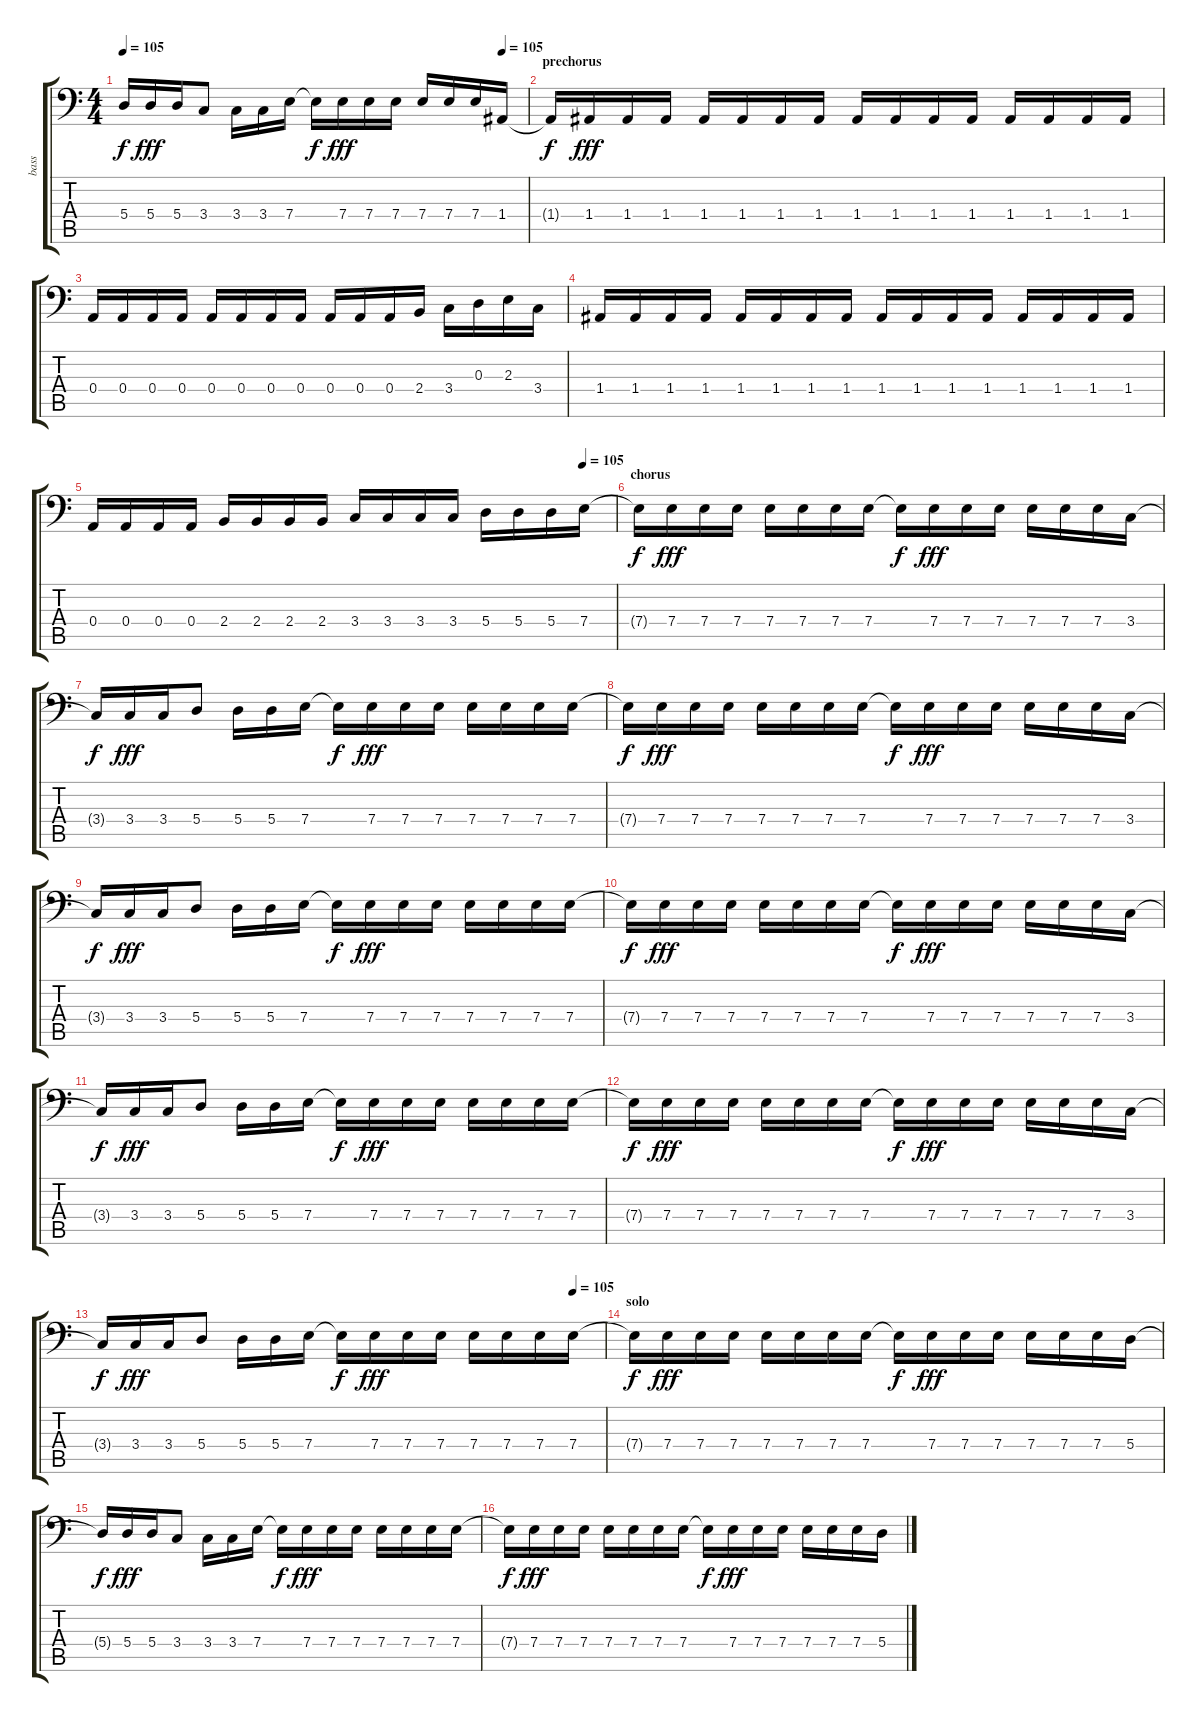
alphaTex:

\track ("bass" "bass") {instrument electricbassfinger}
\staff {score tabs}
\tuning (C3 G2 D2 A1 E1 B0) {hide}
\ts (4 4)
\tempo 105
\tempo (105 0.9375)
\clef f4
\ks c
5.4{t}.16{dy f} 5.4.16{dy fff} 5.4.16 3.4.8 3.4.16 3.4.16 7.4.16 7.4{t}.16{dy f} 7.4.16{dy fff} 7.4.16 7.4.16 7.4.16 7.4.16 7.4.16 1.4.16 |
\section ("" "prechorus")
1.4{t}.16{dy f} 1.4.16{dy fff} 1.4.16 1.4.16 1.4.16 1.4.16 1.4.16 1.4.16 1.4.16 1.4.16 1.4.16 1.4.16 1.4.16 1.4.16 1.4.16 1.4.16 |
0.4.16 0.4.16 0.4.16 0.4.16 0.4.16 0.4.16 0.4.16 0.4.16 0.4.16 0.4.16 0.4.16 2.4.16 3.4.16 0.3.16 2.3.16 3.4.16 |
1.4.16 1.4.16 1.4.16 1.4.16 1.4.16 1.4.16 1.4.16 1.4.16 1.4.16 1.4.16 1.4.16 1.4.16 1.4.16 1.4.16 1.4.16 1.4.16 |
\tempo (105 0.9375)
0.4.16 0.4.16 0.4.16 0.4.16 2.4.16 2.4.16 2.4.16 2.4.16 3.4.16 3.4.16 3.4.16 3.4.16 5.4.16 5.4.16 5.4.16 7.4.16 |
\section ("" "chorus")
7.4{t}.16{dy f} 7.4.16{dy fff} 7.4.16 7.4.16 7.4.16 7.4.16 7.4.16 7.4.16 7.4{t}.16{dy f} 7.4.16{dy fff} 7.4.16 7.4.16 7.4.16 7.4.16 7.4.16 3.4.16 |
3.4{t}.16{dy f} 3.4.16{dy fff} 3.4.16 5.4.8 5.4.16 5.4.16 7.4.16 7.4{t}.16{dy f} 7.4.16{dy fff} 7.4.16 7.4.16 7.4.16 7.4.16 7.4.16 7.4.16 |
7.4{t}.16{dy f} 7.4.16{dy fff} 7.4.16 7.4.16 7.4.16 7.4.16 7.4.16 7.4.16 7.4{t}.16{dy f} 7.4.16{dy fff} 7.4.16 7.4.16 7.4.16 7.4.16 7.4.16 3.4.16 |
3.4{t}.16{dy f} 3.4.16{dy fff} 3.4.16 5.4.8 5.4.16 5.4.16 7.4.16 7.4{t}.16{dy f} 7.4.16{dy fff} 7.4.16 7.4.16 7.4.16 7.4.16 7.4.16 7.4.16 |
7.4{t}.16{dy f} 7.4.16{dy fff} 7.4.16 7.4.16 7.4.16 7.4.16 7.4.16 7.4.16 7.4{t}.16{dy f} 7.4.16{dy fff} 7.4.16 7.4.16 7.4.16 7.4.16 7.4.16 3.4.16 |
3.4{t}.16{dy f} 3.4.16{dy fff} 3.4.16 5.4.8 5.4.16 5.4.16 7.4.16 7.4{t}.16{dy f} 7.4.16{dy fff} 7.4.16 7.4.16 7.4.16 7.4.16 7.4.16 7.4.16 |
7.4{t}.16{dy f} 7.4.16{dy fff} 7.4.16 7.4.16 7.4.16 7.4.16 7.4.16 7.4.16 7.4{t}.16{dy f} 7.4.16{dy fff} 7.4.16 7.4.16 7.4.16 7.4.16 7.4.16 3.4.16 |
\tempo (105 0.9375)
3.4{t}.16{dy f} 3.4.16{dy fff} 3.4.16 5.4.8 5.4.16 5.4.16 7.4.16 7.4{t}.16{dy f} 7.4.16{dy fff} 7.4.16 7.4.16 7.4.16 7.4.16 7.4.16 7.4.16 |
\section ("" "solo")
7.4{t}.16{dy f} 7.4.16{dy fff} 7.4.16 7.4.16 7.4.16 7.4.16 7.4.16 7.4.16 7.4{t}.16{dy f} 7.4.16{dy fff} 7.4.16 7.4.16 7.4.16 7.4.16 7.4.16 5.4.16 |
5.4{t}.16{dy f} 5.4.16{dy fff} 5.4.16 3.4.8 3.4.16 3.4.16 7.4.16 7.4{t}.16{dy f} 7.4.16{dy fff} 7.4.16 7.4.16 7.4.16 7.4.16 7.4.16 7.4.16 |
7.4{t}.16{dy f} 7.4.16{dy fff} 7.4.16 7.4.16 7.4.16 7.4.16 7.4.16 7.4.16 7.4{t}.16{dy f} 7.4.16{dy fff} 7.4.16 7.4.16 7.4.16 7.4.16 7.4.16 5.4.16
